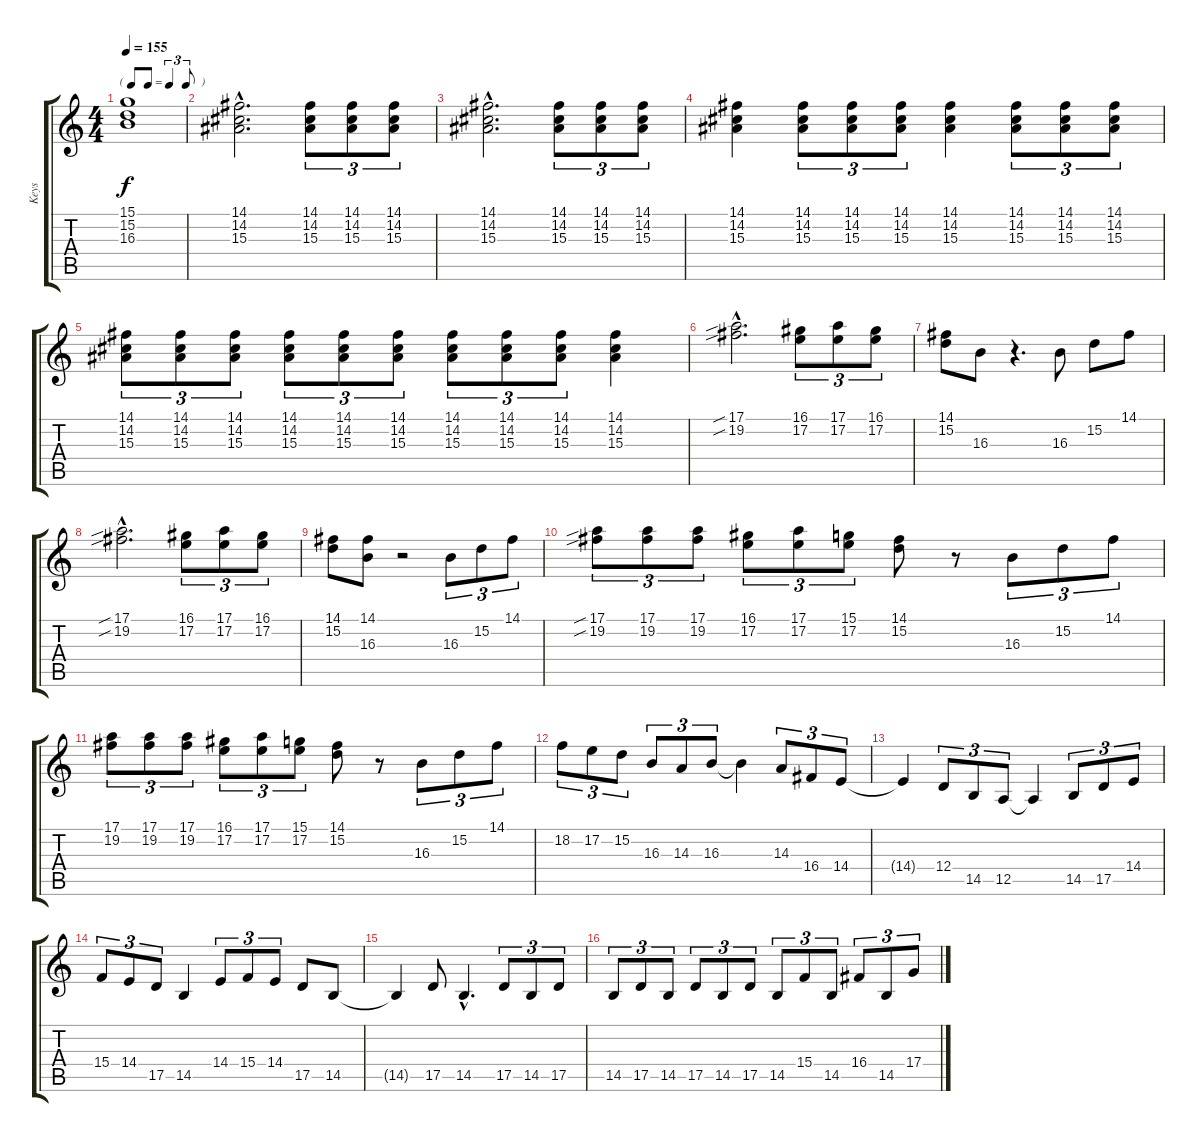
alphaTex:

\track ("Keys" "Keys") {instrument drawbarorgan}
\staff {score tabs}
\tuning (E4 B3 G3 D3 A2 E2) {hide}
\ts (4 4)
\tf triplet8th
\tempo 155
\clef g2
\ks c
(15.1 15.2 16.3).1{dy f} |
(14.1{hac} 14.2{hac} 15.3{hac}).2{d} (14.1 14.2 15.3).8{tu (3 2)} (14.1 14.2 15.3).8{tu (3 2)} (14.1 14.2 15.3).8{tu (3 2)} |
(14.1{hac} 14.2{hac} 15.3{hac}).2{d} (14.1 14.2 15.3).8{tu (3 2)} (14.1 14.2 15.3).8{tu (3 2)} (14.1 14.2 15.3).8{tu (3 2)} |
(14.1 14.2 15.3).4 (14.1 14.2 15.3).8{tu (3 2)} (14.1 14.2 15.3).8{tu (3 2)} (14.1 14.2 15.3).8{tu (3 2)} (14.1 14.2 15.3).4 (14.1 14.2 15.3).8{tu (3 2)} (14.1 14.2 15.3).8{tu (3 2)} (14.1 14.2 15.3).8{tu (3 2)} |
(14.1 14.2 15.3).8{tu (3 2)} (14.1 14.2 15.3).8{tu (3 2)} (14.1 14.2 15.3).8{tu (3 2)} (14.1 14.2 15.3).8{tu (3 2)} (14.1 14.2 15.3).8{tu (3 2)} (14.1 14.2 15.3).8{tu (3 2)} (14.1 14.2 15.3).8{tu (3 2)} (14.1 14.2 15.3).8{tu (3 2)} (14.1 14.2 15.3).8{tu (3 2)} (14.1 14.2 15.3).4 |
(17.1{sib hac} 19.2{sib hac}).2{d volume 14} (16.1 17.2).8{tu (3 2)} (17.1 17.2).8{tu (3 2)} (16.1 17.2).8{tu (3 2)} |
(14.1 15.2).8 16.3.8 r.4{d} 16.3.8 15.2.8 14.1.8 |
(17.1{sib hac} 19.2{sib hac}).2{d} (16.1 17.2).8{tu (3 2)} (17.1 17.2).8{tu (3 2)} (16.1 17.2).8{tu (3 2)} |
(14.1 15.2).8 (14.1 16.3).8 r.2 16.3.8{tu (3 2)} 15.2.8{tu (3 2)} 14.1.8{tu (3 2)} |
(17.1{sib} 19.2{sib}).8{tu (3 2)} (17.1 19.2).8{tu (3 2)} (17.1 19.2).8{tu (3 2)} (16.1 17.2).8{tu (3 2)} (17.1 17.2).8{tu (3 2)} (15.1 17.2).8{tu (3 2)} (14.1 15.2).8 r.8 16.3.8{tu (3 2)} 15.2.8{tu (3 2)} 14.1.8{tu (3 2)} |
(17.1 19.2).8{tu (3 2)} (17.1 19.2).8{tu (3 2)} (17.1 19.2).8{tu (3 2)} (16.1 17.2).8{tu (3 2)} (17.1 17.2).8{tu (3 2)} (15.1 17.2).8{tu (3 2)} (14.1 15.2).8 r.8 16.3.8{tu (3 2)} 15.2.8{tu (3 2)} 14.1.8{tu (3 2)} |
18.2.8{tu (3 2)} 17.2.8{tu (3 2)} 15.2.8{tu (3 2)} 16.3.8{tu (3 2)} 14.3.8{tu (3 2)} 16.3.8{tu (3 2)} 16.3{t}.4 14.3.8{tu (3 2)} 16.4.8{tu (3 2)} 14.4.8{tu (3 2)} |
14.4{t}.4 12.4.8{tu (3 2)} 14.5.8{tu (3 2)} 12.5.8{tu (3 2)} 12.5{t}.4 14.5.8{tu (3 2)} 17.5.8{tu (3 2)} 14.4.8{tu (3 2)} |
15.4.8{tu (3 2)} 14.4.8{tu (3 2)} 17.5.8{tu (3 2)} 14.5.4 14.4.8{tu (3 2)} 15.4.8{tu (3 2)} 14.4.8{tu (3 2)} 17.5.8 14.5.8 |
14.5{t}.4 17.5.8 14.5{hac}.4{d} 17.5.8{tu (3 2)} 14.5.8{tu (3 2)} 17.5.8{tu (3 2)} |
14.5.8{tu (3 2)} 17.5.8{tu (3 2)} 14.5.8{tu (3 2)} 17.5.8{tu (3 2)} 14.5.8{tu (3 2)} 17.5.8{tu (3 2)} 14.5.8{tu (3 2)} 15.4.8{tu (3 2)} 14.5.8{tu (3 2)} 16.4.8{tu (3 2)} 14.5.8{tu (3 2)} 17.4.8{tu (3 2)}
